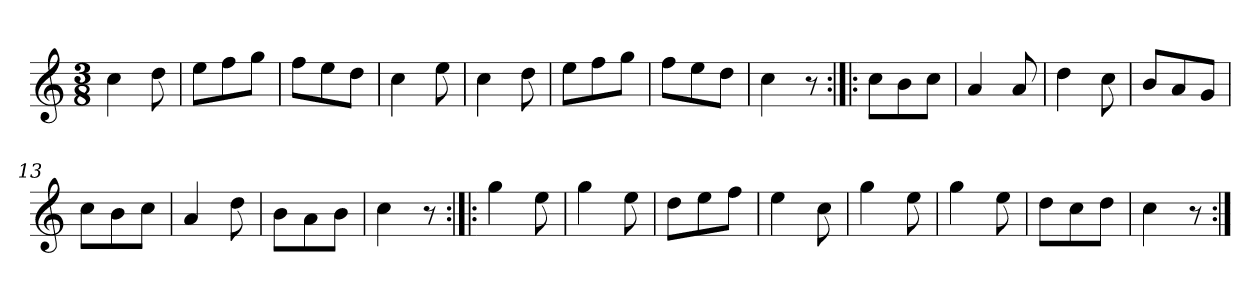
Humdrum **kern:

**kern
*part1
*staff1
*clefG2
*k[]
*C:
*M3/8
*MM120
=1
4cc
8dd
=2
8ee\L
8ff\
8gg\J
=3
8ff\L
8ee\
8dd\J
=4
4cc
8ee
=5
4cc
8dd
=6
8ee\L
8ff\
8gg\J
=7
8ff\L
8ee\
8dd\J
=8
4cc
8r
=9:|!|:
8cc\L
8b\
8cc\J
=10
4a
8a
=11
4dd
8cc
=12
8b/L
8a/
8g/J
=13
8cc\L
8b\
8cc\J
=14
4a
8dd
=15
8b\L
8a\
8b\J
=16
4cc
8r
=17:|!|:
4gg
8ee
=18
4gg
8ee
=19
8dd\L
8ee\
8ff\J
=20
4ee
8cc
=21
4gg
8ee
=22
4gg
8ee
=23
8dd\L
8cc\
8dd\J
=24
4cc
8r
=:|!
*-
